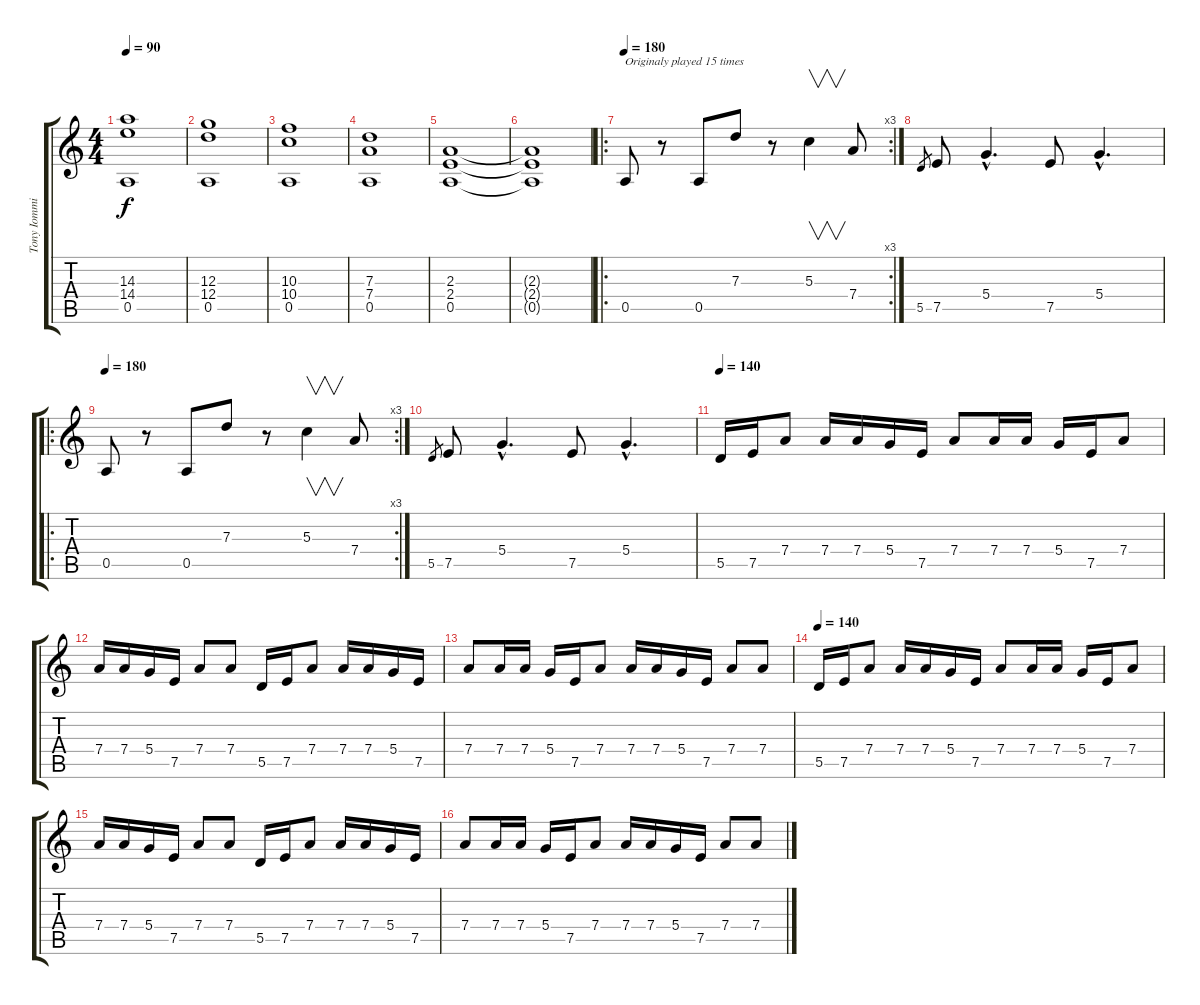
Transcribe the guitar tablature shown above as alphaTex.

\track ("Tony Iommi" "Tony Iommi") {instrument distortionguitar}
\staff {score tabs}
\tuning (E4 B3 G3 D3 A2 E2) {hide}
\ts (4 4)
\tempo 90
\clef g2
\ks c
(14.3 14.4 0.5).1{dy f} |
(12.3 12.4 0.5).1 |
(10.3 10.4 0.5).1 |
(7.3 7.4 0.5).1 |
(2.3 2.4 0.5).1 |
(2.3{t} 2.4{t} 0.5{t}).1 |
\ro
\rc 3
\tempo 180
0.5.8{txt "Originaly played 15 times"} r.8 0.5.8 7.3.8 r.8 5.3.4{v} 7.4.8 |
5.5.8{gr} 7.5.8 5.4{hac}.4{d} 7.5.8 5.4{hac}.4{d} |
\ro
\rc 3
\tempo 180
0.5.8 r.8 0.5.8 7.3.8 r.8 5.3.4{v} 7.4.8 |
5.5.8{gr} 7.5.8 5.4{hac}.4{d} 7.5.8 5.4{hac}.4{d} |
\tempo 140
5.5.16 7.5.16 7.4.8 7.4.16 7.4.16 5.4.16 7.5.16 7.4.8 7.4.16 7.4.16 5.4.16 7.5.16 7.4.8 |
7.4.16 7.4.16 5.4.16 7.5.16 7.4.8 7.4.8 5.5.16 7.5.16 7.4.8 7.4.16 7.4.16 5.4.16 7.5.16 |
7.4.8 7.4.16 7.4.16 5.4.16 7.5.16 7.4.8 7.4.16 7.4.16 5.4.16 7.5.16 7.4.8 7.4.8 |
\tempo 140
5.5.16 7.5.16 7.4.8 7.4.16 7.4.16 5.4.16 7.5.16 7.4.8 7.4.16 7.4.16 5.4.16 7.5.16 7.4.8 |
7.4.16 7.4.16 5.4.16 7.5.16 7.4.8 7.4.8 5.5.16 7.5.16 7.4.8 7.4.16 7.4.16 5.4.16 7.5.16 |
7.4.8 7.4.16 7.4.16 5.4.16 7.5.16 7.4.8 7.4.16 7.4.16 5.4.16 7.5.16 7.4.8 7.4.8
